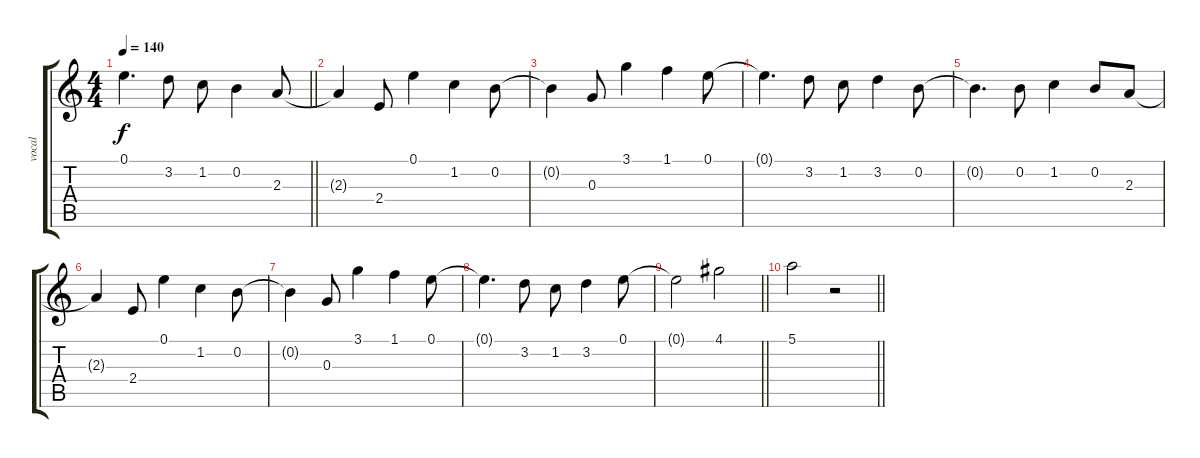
\track ("vocal" "vocal") {instrument acousticguitarsteel}
\staff {score tabs}
\tuning (E4 B3 G3 D3 A2 E2) {hide}
\ts (4 4)
\tempo 140
\clef g2
\barLineRight lightlight
\ks c
0.1{t}.4{d dy f} 3.2.8 1.2.8 0.2.4 2.3.8 |
2.3{t}.4 2.4.8 0.1.4 1.2.4 0.2.8 |
0.2{t}.4 0.3.8 3.1.4 1.1.4 0.1.8 |
0.1{t}.4{d} 3.2.8 1.2.8 3.2.4 0.2.8 |
0.2{t}.4{d} 0.2.8 1.2.4 0.2.8 2.3.8 |
2.3{t}.4 2.4.8 0.1.4 1.2.4 0.2.8 |
0.2{t}.4 0.3.8 3.1.4 1.1.4 0.1.8 |
0.1{t}.4{d} 3.2.8 1.2.8 3.2.4 0.1.8 |
\barLineRight lightlight
0.1{t}.2 4.1.2 |
\barLineRight lightlight
5.1.2 r.2
